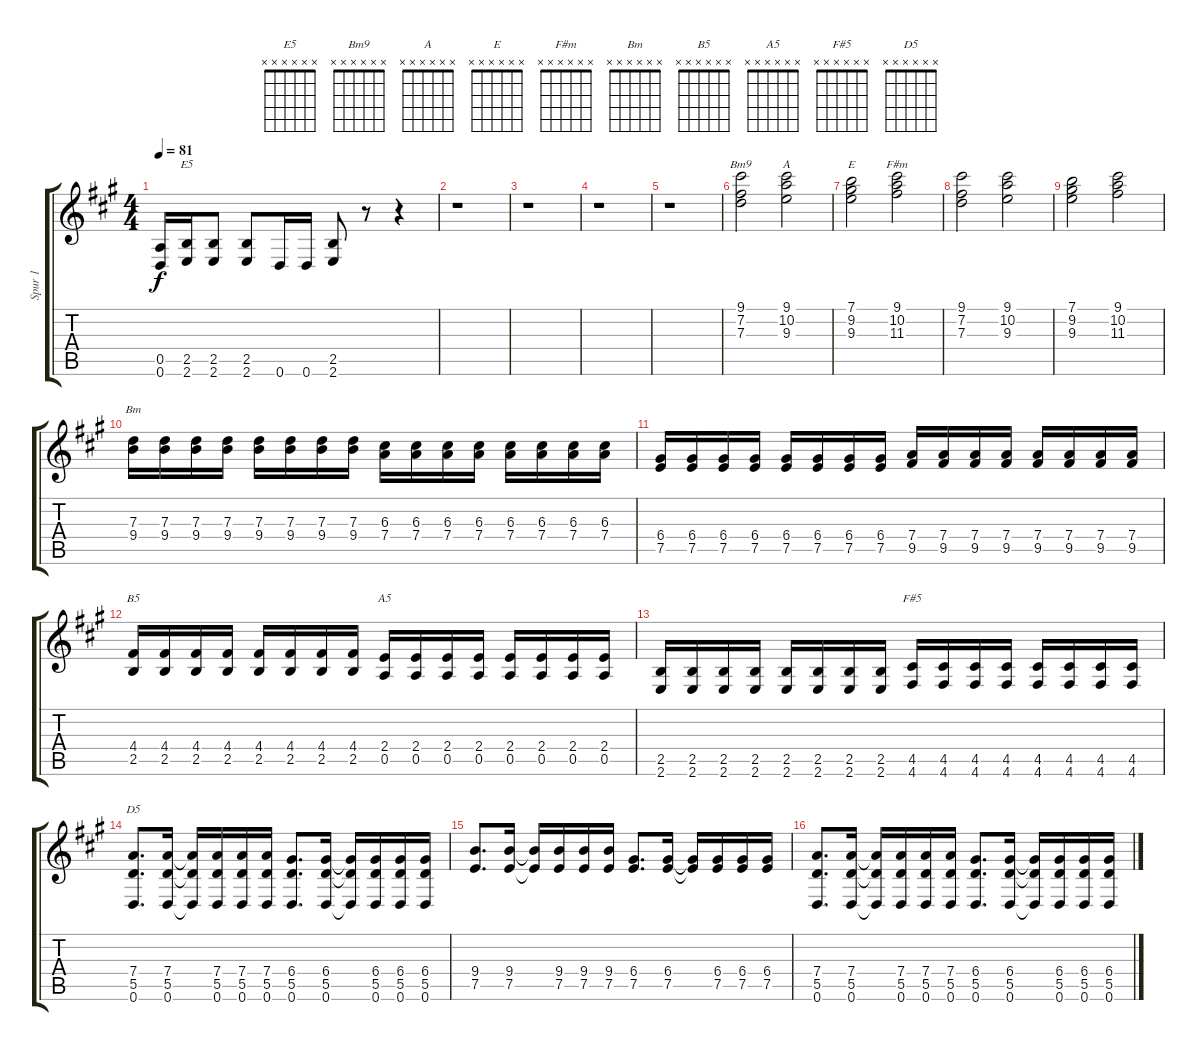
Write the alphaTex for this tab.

\track ("Spur 1" "Spur 1") {instrument acousticguitarsteel}
\staff {score tabs}
\tuning (E4 B3 G3 D3 A2 D2) {hide}
\chord ("E5" x x x x x x)
\chord ("Bm9" x x x x x x)
\chord ("A" x x x x x x)
\chord ("E" x x x x x x)
\chord ("F#m" x x x x x x)
\chord ("Bm" x x x x x x)
\chord ("B5" x x x x x x)
\chord ("A5" x x x x x x)
\chord ("F#5" x x x x x x)
\chord ("D5" x x x x x x)
\ts (4 4)
\tempo 81
\clef g2
\ks a
(0.5 0.6).16{dy f} (2.5 2.6).16{ch "E5"} (2.5 2.6).8 (2.5 2.6).8 0.6.16 0.6.16 (2.5 2.6).8 r.8 r.4 |
r.1 |
r.1 |
r.1 |
r.1 |
(9.1 7.2 7.3).2{ch "Bm9"} (9.1 10.2 9.3).2{ch "A"} |
(7.1 9.2 9.3).2{ch "E"} (9.1 10.2 11.3).2{ch "F#m"} |
(9.1 7.2 7.3).2 (9.1 10.2 9.3).2 |
(7.1 9.2 9.3).2 (9.1 10.2 11.3).2 |
(7.3 9.4).16{ch "Bm"} (7.3 9.4).16 (7.3 9.4).16 (7.3 9.4).16 (7.3 9.4).16 (7.3 9.4).16 (7.3 9.4).16 (7.3 9.4).16 (6.3 7.4).16 (6.3 7.4).16 (6.3 7.4).16 (6.3 7.4).16 (6.3 7.4).16 (6.3 7.4).16 (6.3 7.4).16 (6.3 7.4).16 |
(6.4 7.5).16 (6.4 7.5).16 (6.4 7.5).16 (6.4 7.5).16 (6.4 7.5).16 (6.4 7.5).16 (6.4 7.5).16 (6.4 7.5).16 (7.4 9.5).16 (7.4 9.5).16 (7.4 9.5).16 (7.4 9.5).16 (7.4 9.5).16 (7.4 9.5).16 (7.4 9.5).16 (7.4 9.5).16 |
(4.4 2.5).16{ch "B5"} (4.4 2.5).16 (4.4 2.5).16 (4.4 2.5).16 (4.4 2.5).16 (4.4 2.5).16 (4.4 2.5).16 (4.4 2.5).16 (2.4 0.5).16{ch "A5"} (2.4 0.5).16 (2.4 0.5).16 (2.4 0.5).16 (2.4 0.5).16 (2.4 0.5).16 (2.4 0.5).16 (2.4 0.5).16 |
(2.5 2.6).16 (2.5 2.6).16 (2.5 2.6).16 (2.5 2.6).16 (2.5 2.6).16 (2.5 2.6).16 (2.5 2.6).16 (2.5 2.6).16 (4.5 4.6).16{ch "F#5"} (4.5 4.6).16 (4.5 4.6).16 (4.5 4.6).16 (4.5 4.6).16 (4.5 4.6).16 (4.5 4.6).16 (4.5 4.6).16 |
(7.4 5.5 0.6).8{d ch "D5"} (7.4 5.5 0.6).16 (7.4{t} 5.5{t} 0.6{t}).16 (7.4 5.5 0.6).16 (7.4 5.5 0.6).16 (7.4 5.5 0.6).16 (6.4 5.5 0.6).8{d} (6.4 5.5 0.6).16 (6.4{t} 5.5{t} 0.6{t}).16 (6.4 5.5 0.6).16 (6.4 5.5 0.6).16 (6.4 5.5 0.6).16 |
(9.4 7.5).8{d} (9.4 7.5).16 (9.4{t} 7.5{t}).16 (9.4 7.5).16 (9.4 7.5).16 (9.4 7.5).16 (6.4 7.5).8{d} (6.4 7.5).16 (6.4{t} 7.5{t}).16 (6.4 7.5).16 (6.4 7.5).16 (6.4 7.5).16 |
(7.4 5.5 0.6).8{d} (7.4 5.5 0.6).16 (7.4{t} 5.5{t} 0.6{t}).16 (7.4 5.5 0.6).16 (7.4 5.5 0.6).16 (7.4 5.5 0.6).16 (6.4 5.5 0.6).8{d} (6.4 5.5 0.6).16 (6.4{t} 5.5{t} 0.6{t}).16 (6.4 5.5 0.6).16 (6.4 5.5 0.6).16 (6.4 5.5 0.6).16
